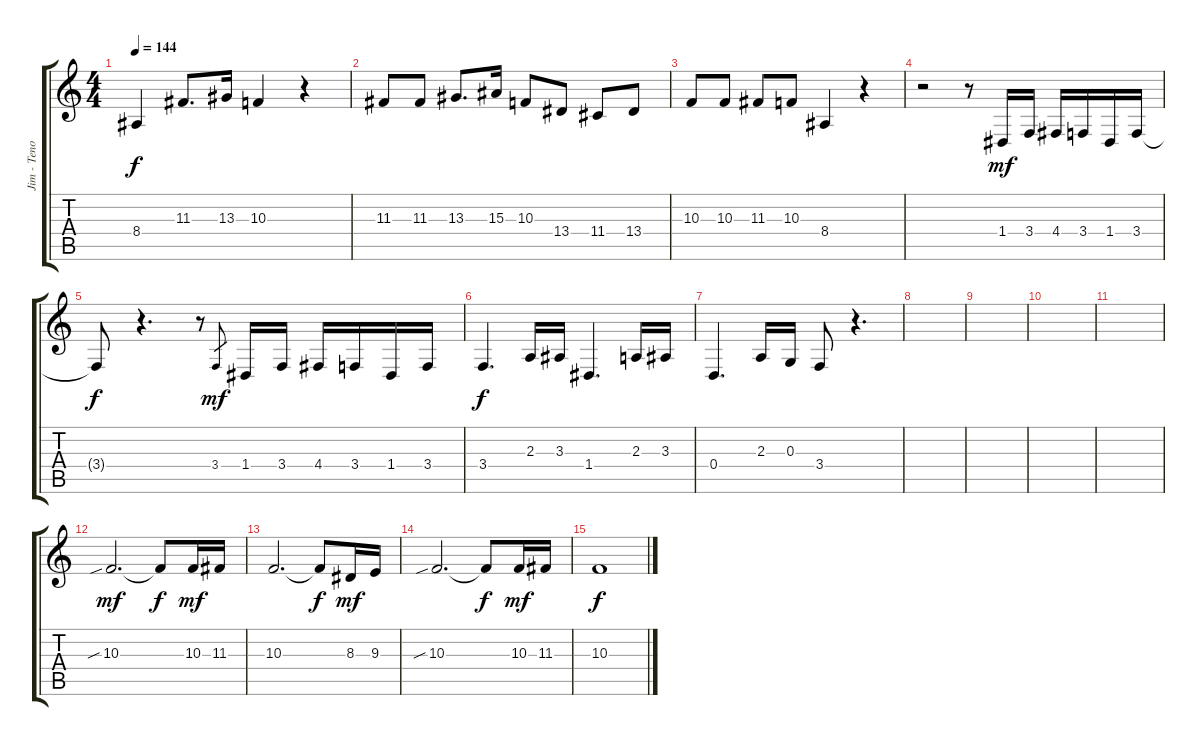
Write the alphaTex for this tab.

\track ("Jim - Tenor Sax" "Jim - Teno") {instrument tenorsax}
\staff {score tabs}
\tuning (E4 B3 G3 D3 A2 E2) {hide}
\ts (4 4)
\tempo 144
\clef g2
\ks c
8.4.4{dy f} 11.3.8{d} 13.3.16 10.3.4 r.4 |
11.3.8 11.3.8 13.3.8{d} 15.3.16 10.3.8 13.4.8 11.4.8 13.4.8 |
10.3.8 10.3.8 11.3.8 10.3.8 8.4.4 r.4 |
r.2 r.8 1.4.16{dy mf} 3.4.16 4.4.16 3.4.16 1.4.16 3.4.16 |
3.4{t}.8{dy f} r.4{d} r.8 3.4.8{gr dy mf} 1.4.16 3.4.16 4.4.16 3.4.16 1.4.16 3.4.16 |
3.4.4{d dy f} 2.3.16 3.3.16 1.4.4{d} 2.3.16 3.3.16 |
0.4.4{d} 2.3.16 0.3.16 3.4.8 r.4{d} |
|
|
|
|
10.3{sib}.2{d dy mf} 10.3{t}.8{dy f} 10.3.16{dy mf} 11.3.16 |
10.3.2{d} 10.3{t}.8{dy f} 8.3.16{dy mf} 9.3.16 |
10.3{sib}.2{d} 10.3{t}.8{dy f} 10.3.16{dy mf} 11.3.16 |
10.3.1{dy f}
